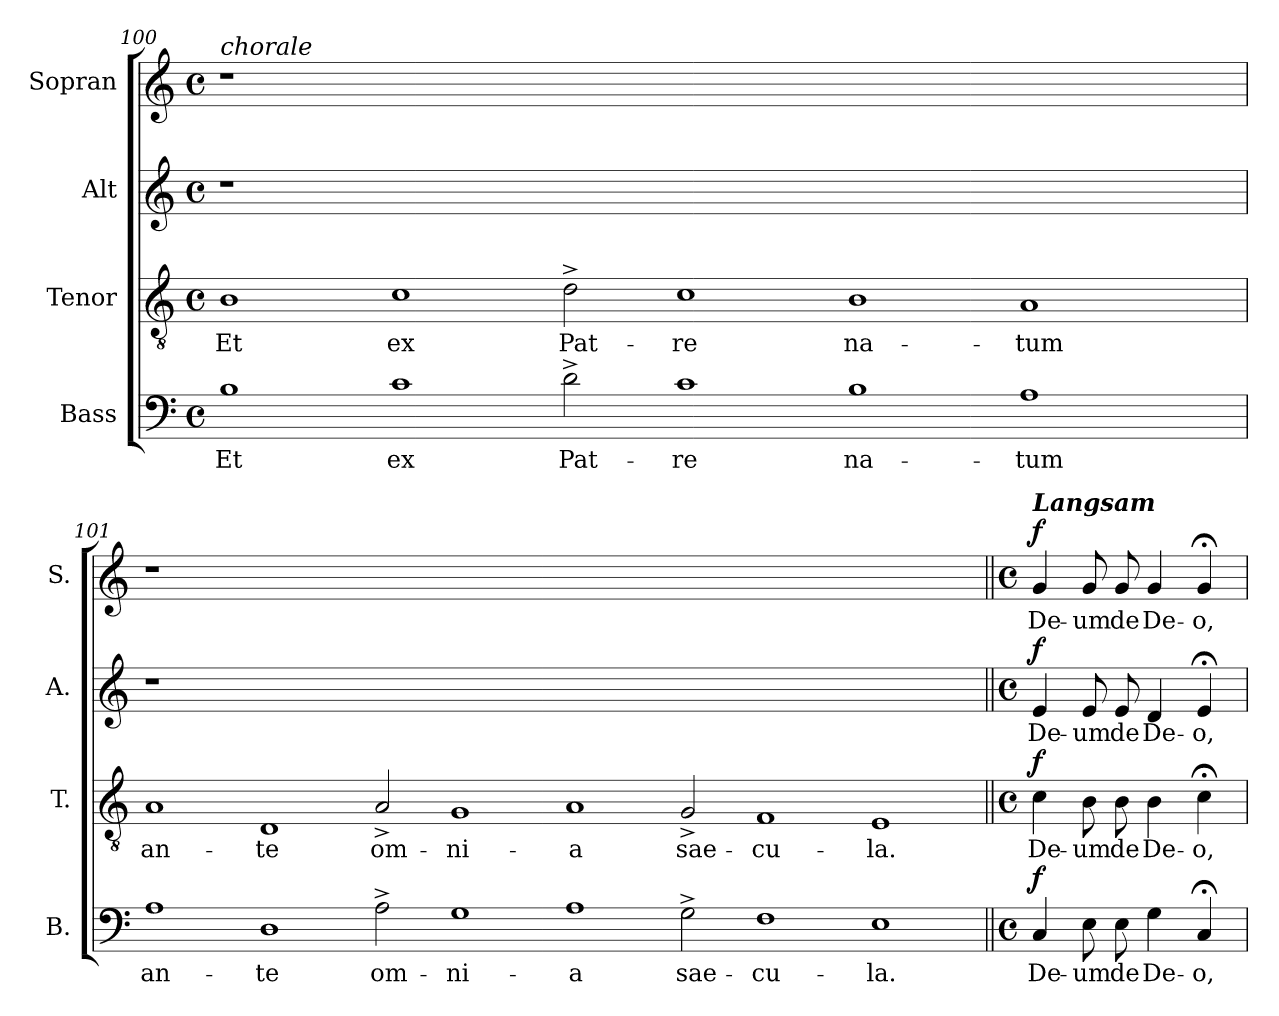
**kern	**text	**dynam	**kern	**text	**dynam	**kern	**text	**dynam	**kern	**text	**dynam
*part4	*part4	*part4	*part3	*part3	*part3	*part2	*part2	*part2	*part1	*part1	*part1
*staff4	*staff4	*staff4	*staff3	*staff3	*staff3	*staff2	*staff2	*staff2	*staff1	*staff1	*staff1
*I"Bass	*	*	*I"Tenor	*	*	*I"Alt	*	*	*I"Sopran	*	*
*I'B.	*	*	*I'T.	*	*	*I'A.	*	*	*I'S.	*	*
!!LO:PB:g=z
*clefF4	*	*	*clefGv2	*	*	*clefG2	*	*	*clefG2	*	*
*k[]	*	*	*k[]	*	*	*k[]	*	*	*k[]	*	*
*C:	*	*	*C:	*	*	*C:	*	*	*C:	*	*
*M4/4	*	*	*M4/4	*	*	*M4/4	*	*	*M4/4	*	*
*met(c)	*	*	*met(c)	*	*	*met(c)	*	*	*met(c)	*	*
=100	=100	=100	=100	=100	=100	=100	=100	=100	=100	=100	=100
!	!	!	!	!	!	!	!	!	!LO:TX:a:i:t=chorale	!	!
!	!LO:LY:b	!	!	!LO:LY:b	!	!	!	!	!	!	!
1B	Et	.	1B	Et	.	1r	.	.	1r	.	.
!	!LO:LY:b	!	!	!LO:LY:b	!	!	!	!	!	!	!
1c	ex	.	1c	ex	.	00ryy	.	.	00ryy	.	.
!	!LO:LY:b	!	!	!LO:LY:b	!	!	!	!	!	!	!
2d^>\	Pat-	.	2d^>\	Pat-	.	.	.	.	.	.	.
!	!LO:LY:b	!	!	!LO:LY:b	!	!	!	!	!	!	!
1c	-re	.	1c	-re	.	.	.	.	.	.	.
!	!LO:LY:b	!	!	!LO:LY:b	!	!	!	!	!	!	!
1B	na-	.	1B	na-	.	.	.	.	.	.	.
!	!LO:LY:b	!	!	!LO:LY:b	!	!	!	!	!	!	!
1A	-tum	.	1A	-tum	.	.	.	.	.	.	.
.	.	.	.	.	.	2ryy	.	.	2ryy	.	.
=101	=101	=101	=101	=101	=101	=101	=101	=101	=101	=101	=101
!	!LO:LY:b	!	!	!LO:LY:b	!	!	!	!	!	!	!
1A	an-	.	1A	an-	.	1r	.	.	1r	.	.
!	!LO:LY:b	!	!	!LO:LY:b	!	!	!	!	!	!	!
1D	-te	.	1D	-te	.	00.ryy	.	.	00.ryy	.	.
!	!LO:LY:b	!	!	!LO:LY:b	!	!	!	!	!	!	!
2A^>\	om-	.	2A^</	om-	.	.	.	.	.	.	.
!	!LO:LY:b	!	!	!LO:LY:b	!	!	!	!	!	!	!
1G	-ni-	.	1G	-ni-	.	.	.	.	.	.	.
!	!LO:LY:b	!	!	!LO:LY:b	!	!	!	!	!	!	!
1A	-a	.	1A	-a	.	.	.	.	.	.	.
!	!LO:LY:b	!	!	!LO:LY:b	!	!	!	!	!	!	!
2G^>\	sae-	.	2G^</	sae-	.	.	.	.	.	.	.
!	!LO:LY:b	!	!	!LO:LY:b	!	!	!	!	!	!	!
1F	-cu-	.	1F	-cu-	.	.	.	.	.	.	.
!	!LO:LY:b	!	!	!LO:LY:b	!	!	!	!	!	!	!
1E	-la.	.	1E	-la.	.	.	.	.	.	.	.
!!LO:LB:g=z
=102||	=102||	=102||	=102||	=102||	=102||	=102||	=102||	=102||	=102||	=102||	=102||
*M4/4	*	*	*M4/4	*	*	*M4/4	*	*	*M4/4	*	*
*met(c)	*	*	*met(c)	*	*	*met(c)	*	*	*met(c)	*	*
!	!	!	!	!	!	!	!	!	!LO:TX:a:Bi:t=Langsam	!	!
!	!LO:LY:b	!LO:DY:a	!	!LO:LY:b	!LO:DY:a	!	!LO:LY:b	!LO:DY:a	!	!LO:LY:b	!LO:DY:a
4C/	De-	f	4c\	De-	f	4e/	De-	f	4g/	De-	f
!	!LO:LY:b	!	!	!LO:LY:b	!	!	!LO:LY:b	!	!	!LO:LY:b	!
8E\	-um	.	8B\	-um	.	8e/	-um	.	8g/	-um	.
!	!LO:LY:b	!	!	!LO:LY:b	!	!	!LO:LY:b	!	!	!LO:LY:b	!
8E\	de	.	8B\	de	.	8e/	de	.	8g/	de	.
!	!LO:LY:b	!	!	!LO:LY:b	!	!	!LO:LY:b	!	!	!LO:LY:b	!
4G\	De-	.	4B\	De-	.	4d/	De-	.	4g/	De-	.
!	!LO:LY:b	!	!	!LO:LY:b	!	!	!LO:LY:b	!	!	!LO:LY:b	!
4C;</	-o,	.	4c;<\	-o,	.	4e;</	-o,	.	4g;</	-o,	.
=	=	=	=	=	=	=	=	=	=	=	=
*-	*-	*-	*-	*-	*-	*-	*-	*-	*-	*-	*-
